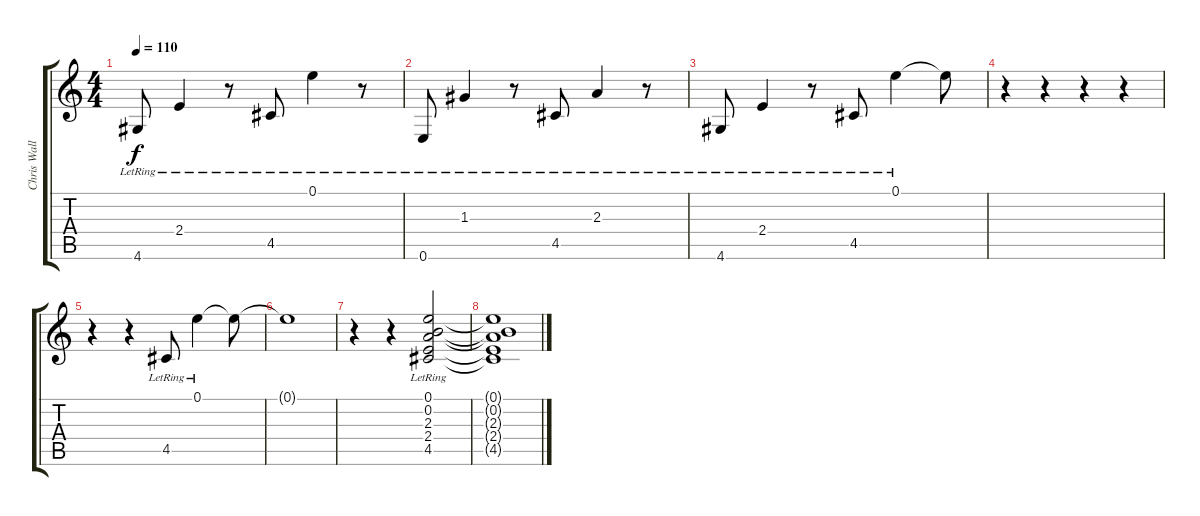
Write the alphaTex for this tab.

\track ("Chris Walla" "Chris Wall") {instrument acousticguitarsteel}
\staff {score tabs}
\tuning (E4 B3 G3 D3 A2 E2) {hide}
\ts (4 4)
\tempo 110
\clef g2
\ks c
4.6{lr}.8{dy f} 2.4{lr}.4 r.8 4.5{lr}.8 0.1{lr}.4 r.8 |
0.6{lr}.8 1.3{lr}.4 r.8 4.5{lr}.8 2.3{lr}.4 r.8 |
4.6{lr}.8 2.4{lr}.4 r.8 4.5{lr}.8 0.1{lr}.4 0.1{t}.8 |
r.4 r.4 r.4 r.4 |
r.4 r.4 4.5{lr}.8 0.1{lr}.4 0.1{t}.8 |
0.1{t}.1 |
r.4 r.4 (0.1 0.2 2.3 2.4 4.5{lr}).2 |
(0.1{t} 0.2{t} 2.3{t} 2.4{t} 4.5{t}).1
